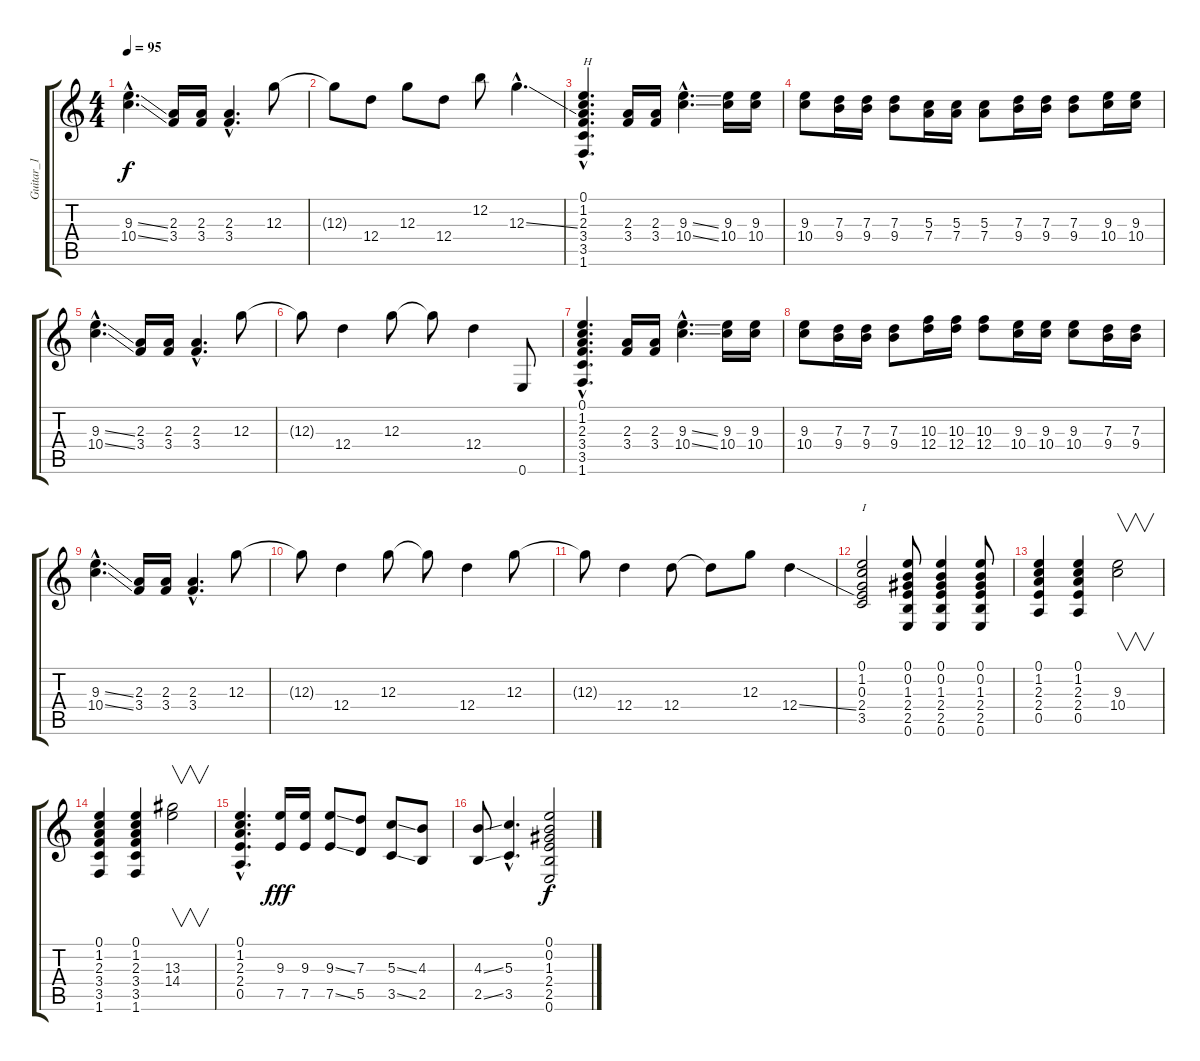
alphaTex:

\track ("Guitar_1" "Guitar_1") {instrument overdrivenguitar}
\staff {score tabs}
\tuning (E4 B3 G3 D3 A2 E2) {hide}
\ts (4 4)
\tempo 95
\clef g2
\ks c
(9.3{ss hac} 10.4{ss hac}).4{d dy f} (2.3 3.4).16 (2.3 3.4).16 (2.3{hac} 3.4{hac}).4{d} 12.3.8 |
12.3{t}.8 12.4.8 12.3.8 12.4.8 12.2.8 12.3{ss hac}.4{d} |
(0.1{hac} 1.2{hac} 2.3{hac} 3.4{hac} 3.5{hac} 1.6{hac}).4{d txt "H"} (2.3 3.4).16 (2.3 3.4).16 (9.3{ss hac} 10.4{ss hac}).4{d} (9.3 10.4).16 (9.3 10.4).16 |
(9.3 10.4).8 (7.3 9.4).16 (7.3 9.4).16 (7.3 9.4).8 (5.3 7.4).16 (5.3 7.4).16 (5.3 7.4).8 (7.3 9.4).16 (7.3 9.4).16 (7.3 9.4).8 (9.3 10.4).16 (9.3 10.4).16 |
(9.3{ss hac} 10.4{ss hac}).4{d} (2.3 3.4).16 (2.3 3.4).16 (2.3{hac} 3.4{hac}).4{d} 12.3.8 |
12.3{t}.8 12.4.4 12.3.8 12.3{t}.8 12.4.4 0.6.8 |
(0.1{hac} 1.2{hac} 2.3{hac} 3.4{hac} 3.5{hac} 1.6{hac}).4{d} (2.3 3.4).16 (2.3 3.4).16 (9.3{ss hac} 10.4{ss hac}).4{d} (9.3 10.4).16 (9.3 10.4).16 |
(9.3 10.4).8 (7.3 9.4).16 (7.3 9.4).16 (7.3 9.4).8 (10.3 12.4).16 (10.3 12.4).16 (10.3 12.4).8 (9.3 10.4).16 (9.3 10.4).16 (9.3 10.4).8 (7.3 9.4).16 (7.3 9.4).16 |
(9.3{ss hac} 10.4{ss hac}).4{d} (2.3 3.4).16 (2.3 3.4).16 (2.3{hac} 3.4{hac}).4{d} 12.3.8 |
12.3{t}.8 12.4.4 12.3.8 12.3{t}.8 12.4.4 12.3.8 |
12.3{t}.8 12.4.4 12.4.8 12.4{t}.8 12.3.8 12.4{ss}.4 |
(0.1 1.2 0.3 2.4 3.5).2{txt "I"} (0.1 0.2 1.3 2.4 2.5 0.6).8 (0.1 0.2 1.3 2.4 2.5 0.6).4 (0.1 0.2 1.3 2.4 2.5 0.6).8 |
(0.1 1.2 2.3 2.4 0.5).4 (0.1 1.2 2.3 2.4 0.5).4 (9.3 10.4).2{v} |
(0.1 1.2 2.3 3.4 3.5 1.6).4 (0.1 1.2 2.3 3.4 3.5 1.6).4 (13.3 14.4).2{v} |
(0.1{hac} 1.2{hac} 2.3{hac} 2.4{hac} 0.5{hac}).4{d} (9.3 7.5).16{dy fff} (9.3 7.5).16 (9.3{ss} 7.5{ss}).8 (7.3 5.5).8 (5.3{ss} 3.5{ss}).8 (4.3 2.5).8 |
(4.3{ss} 2.5{ss}).8 (5.3{hac} 3.5{hac}).4{d} (0.1 0.2 1.3 2.4 2.5 0.6).2{dy f}
